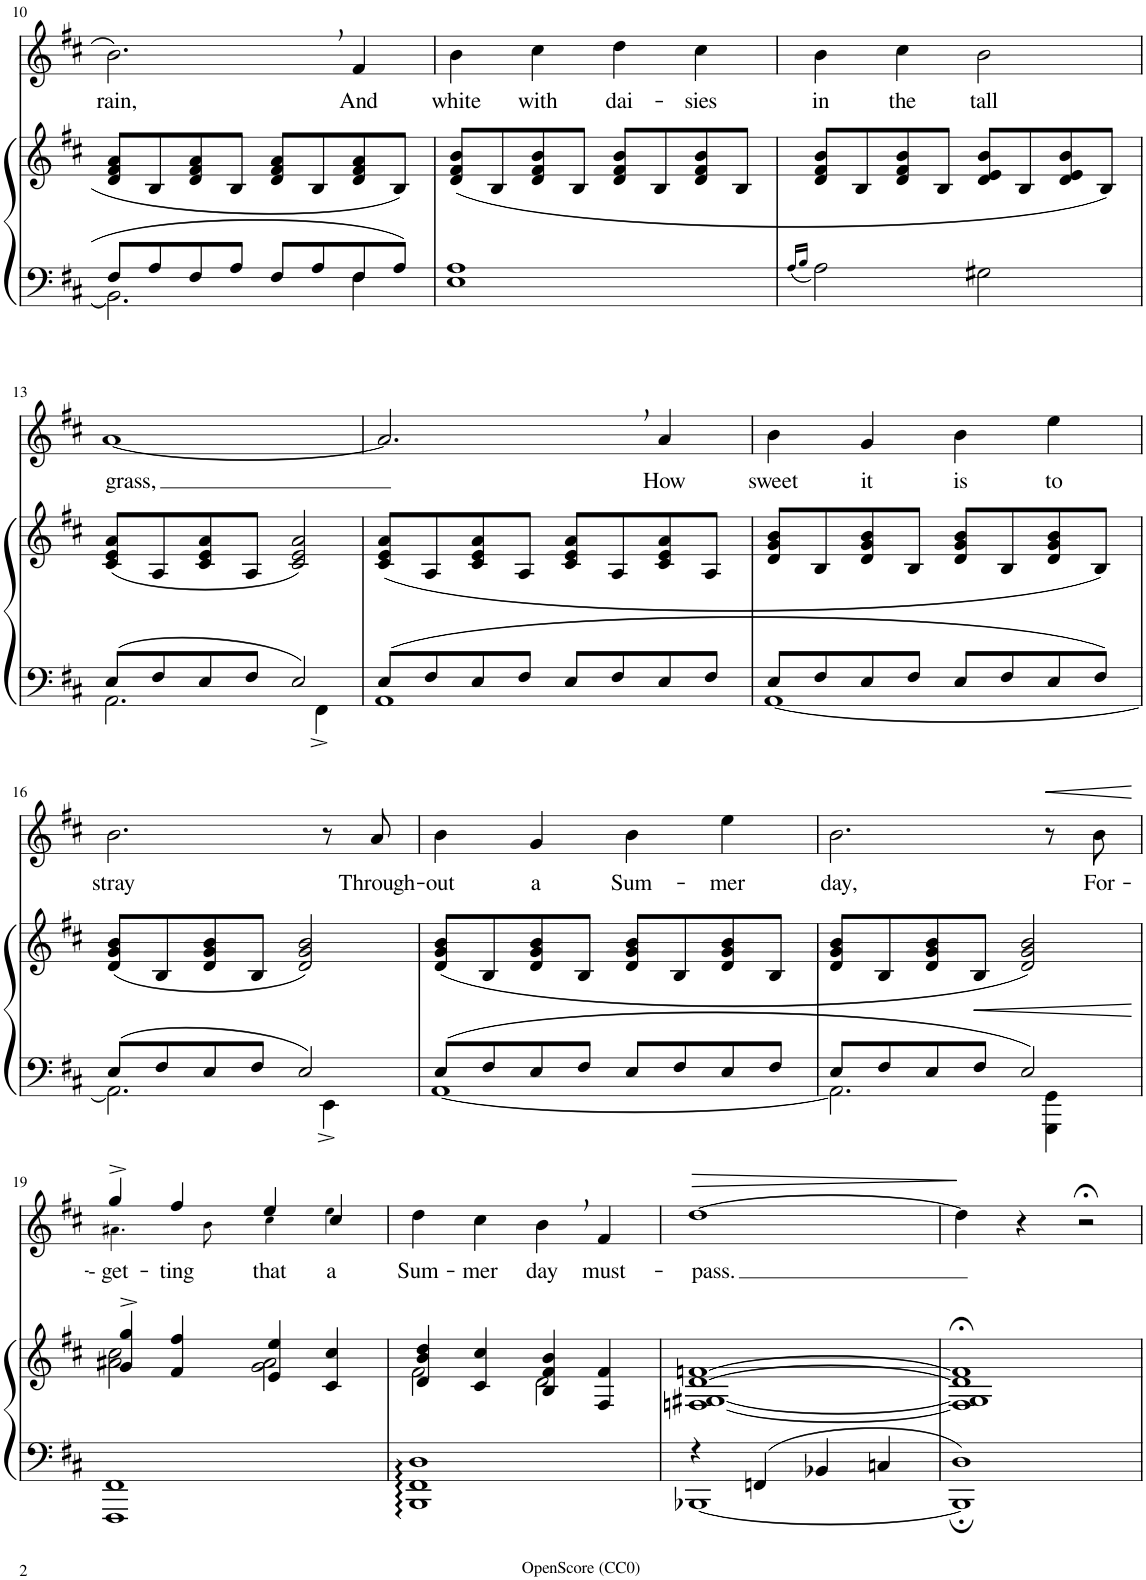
**kern	**kern	**dynam	**kern	**text	**dynam
*part2	*part2	*part2	*part1	*part1	*part1
*staff3	*staff2	*staff2/3	*staff1	*staff1	*staff1
*I"Piano	*	*	*I"Voice	*	*
*I'Pno	*	*	*	*	*
!!LO:PB:g=z
*clefF4	*clefG2	*	*clefG2	*	*
*k[f#c#]	*k[f#c#]	*	*k[f#c#]	*	*
*M4/4	*M4/4	*	*M4/4	*	*
=10	=10	=10	=10	=10	=10
*^	*	*	*	*	*
!	!	!	!	!	!LO:LY:b	!
8F#/L	2.BB\]	8d/ 8f#/ 8a/L	.	2.b,\	rain,	.
8A/	.	8B/	.	.	.	.
8F#/	.	8d/ 8f#/ 8a/	.	.	.	.
8A/J	.	8B/J	.	.	.	.
8F#/L	.	8d/ 8f#/ 8a/L	.	.	.	.
8A/	.	8B/	.	.	.	.
!	!	!	!	!	!LO:LY:b	!
8F#/	4F#\	8d/ 8f#/ 8a/	.	4f#/	And	.
8A/J	.	8B/J	.	.	.	.
*v	*v	*	*	*	*	*
=11	=11	=11	=11	=11	=11
!	!	!	!	!LO:LY:b	!
1E 1A	(<8d/ 8f#/ 8b/L	.	4b\	white	.
.	8B/	.	.	.	.
!	!	!	!	!LO:LY:b	!
.	8d/ 8f#/ 8b/	.	4cc#\	with	.
.	8B/J	.	.	.	.
!	!	!	!	!LO:LY:b	!
.	8d/ 8f#/ 8b/L	.	4dd\	dai-	.
.	8B/	.	.	.	.
!	!	!	!	!LO:LY:b	!
.	8d/ 8f#/ 8b/	.	4cc#\	-sies	.
.	8B/J	.	.	.	.
=12	=12	=12	=12	=12	=12
16qA/LL	.	.	.	.	.
16qB/JJ	.	.	.	.	.
!	!	!	!	!LO:LY:b	!
2A\	8d/ 8f#/ 8b/L	.	4b\	in	.
.	8B/	.	.	.	.
!	!	!	!	!LO:LY:b	!
.	8d/ 8f#/ 8b/	.	4cc#\	the	.
.	8B/J	.	.	.	.
!	!	!	!	!LO:LY:b	!
2G#X\	8d/ 8e/ 8b/L	.	2b\	tall	.
.	8B/	.	.	.	.
.	8d/ 8e/ 8b/	.	.	.	.
.	8B/J)	.	.	.	.
!!LO:LB:g=z
=13	=13	=13	=13	=13	=13
*^	*	*	*	*	*
!	!	!	!	!	!LO:LY:b	!
8E/L	2.AA\	(8c#/ 8e/ 8a/L	.	[1a	grass,	.
8F#/	.	8A/	.	.	.	.
8E/	.	8c#/ 8e/ 8a/	.	.	.	.
8F#/J	.	8A/J	.	.	.	.
2E/	.	2c#/ 2e/ 2a/)	.	.	.	.
.	4FF#^\	.	.	.	.	.
=14	=14	=14	=14	=14	=14	=14
8E/L	1AA	(<8c#/ 8e/ 8a/L	.	2.a,/]	.	.
8F#/	.	8A/	.	.	.	.
8E/	.	8c#/ 8e/ 8a/	.	.	.	.
8F#/J	.	8A/J	.	.	.	.
8E/L	.	8c#/ 8e/ 8a/L	.	.	.	.
8F#/	.	8A/	.	.	.	.
!	!	!	!	!	!LO:LY:b	!
8E/	.	8c#/ 8e/ 8a/	.	4a/	How	.
8F#/J	.	8A/J	.	.	.	.
=15	=15	=15	=15	=15	=15	=15
!	!	!	!	!	!LO:LY:b	!
8E/L	[1AA	8d/ 8g/ 8b/L	.	4b\	sweet	.
8F#/	.	8B/	.	.	.	.
!	!	!	!	!	!LO:LY:b	!
8E/	.	8d/ 8g/ 8b/	.	4g/	it	.
8F#/J	.	8B/J	.	.	.	.
!	!	!	!	!	!LO:LY:b	!
8E/L	.	8d/ 8g/ 8b/L	.	4b\	is	.
8F#/	.	8B/	.	.	.	.
!	!	!	!	!	!LO:LY:b	!
8E/	.	8d/ 8g/ 8b/	.	4ee\	to	.
8F#/J	.	8B/J)	.	.	.	.
!!LO:LB:g=z
=16	=16	=16	=16	=16	=16	=16
!	!	!	!	!	!LO:LY:b	!
8E/L	2.AA\]	(8d/ 8g/ 8b/L	.	2.b\	stray	.
8F#/	.	8B/	.	.	.	.
8E/	.	8d/ 8g/ 8b/	.	.	.	.
8F#/J	.	8B/J	.	.	.	.
2E/	.	2d/ 2g/ 2b/)	.	.	.	.
.	4EE^\	.	.	8r	.	.
!	!	!	!	!	!LO:LY:b	!
.	.	.	.	8a/	Through-	.
=17	=17	=17	=17	=17	=17	=17
!	!	!	!	!	!LO:LY:b	!
8E/L	[1AA	(<8d/ 8g/ 8b/L	.	4b\	-out	.
8F#/	.	8B/	.	.	.	.
!	!	!	!	!	!LO:LY:b	!
8E/	.	8d/ 8g/ 8b/	.	4g/	a	.
8F#/J	.	8B/J	.	.	.	.
!	!	!	!	!	!LO:LY:b	!
8E/L	.	8d/ 8g/ 8b/L	.	4b\	Sum-	.
8F#/	.	8B/	.	.	.	.
!	!	!	!	!	!LO:LY:b	!
8E/	.	8d/ 8g/ 8b/	.	4ee\	-mer	.
8F#/J	.	8B/J	.	.	.	.
=18	=18	=18	=18	=18	=18	=18
!	!	!	!	!	!LO:LY:b	!
8E/L	2.AA\]	8d/ 8g/ 8b/L	.	2.b\	day,	.
8F#/	.	8B/	.	.	.	.
8E/	.	8d/ 8g/ 8b/	.	.	.	.
!	!	!	!LO:HP:b	!	!	!
8F#/J	.	8B/J	<	.	.	.
2E/	.	2d/ 2g/ 2b/)	.	.	.	.
!	!	!	!	!	!	!LO:HP:b
.	4GGG\ 4GG\	.	.	8r	.	<
!	!	!	!	!	!LO:LY:b	!
.	.	.	.	8b\	For-	.
*v	*v	*	*	*	*	*
.	.	[	.	.	[
!!LO:LB:g=z
=19	=19	=19	=19	=19	=19
*	*^	*	*	*	*
!	!	!	!	!	!LO:LY:b	!
*	*	*	*	*^	*	*
1FFF# 1FF#	4g/^ 4gg/^	2a#X\ 2cc#\	.	4gg^/	4.a#X!\	-- get-	.
!	!	!	!	!	!	!LO:LY:b	!
.	4f#/ 4ff#/	.	.	4ff#/	.	-ting	.
.	.	.	.	.	8b!\	.	.
!	!	!	!	!	!	!LO:LY:b	!
.	4e/ 4ee/	2g\ 2a#\	.	4ee/	4cc#!\	that	.
!	!	!	!	!	!	!LO:LY:b	!
.	4c#/ 4cc#/	.	.	4cc#/	4ee!\	a	.
=20	=20	=20	=20	=20	=20	=20	=20
!	!	!	!	!	!	!LO:LY:b	!
*	*	*	*	*v	*v	*	*
1BBB 1FF# 1D	4d/ 4b/ 4dd/	2f#\	.	4dd\	Sum-	.
!	!	!	!	!	!LO:LY:b	!
.	4c#/ 4cc#/	.	.	4cc#\	-mer	.
!	!	!	!	!	!LO:LY:b	!
.	4B/ 4f#/ 4b/	2d\	.	4b,\	day	.
!	!	!	!	!	!LO:LY:b	!
.	4F#/ 4f#/	.	.	4f#/	must-	.
*	*v	*v	*	*	*	*
=21	=21	=21	=21	=21	=21
*^	*	*	*	*	*
!	!	!	!	!	!LO:LY:b	!LO:HP:b
4r	[1BBB-X	[1Fn [<1G#X [>1d [1fn	.	[1dd	-pass.	>
4FFn/	.	.	.	.	.	.
4BB-X/	.	.	.	.	.	.
4Cn/	.	.	.	.	.	.
=22	=22	=22	=22	=22	=22	=22
1D	1BBB-;]	1F];< 1G#];< 1d];< 1f];<	.	4dd\]	.	.
.	.	.	.	4r	.	]
.	.	.	.	2r;<	.	.
*v	*v	*	*	*	*	*
=	=	=	=	=	=
*-	*-	*-	*-	*-	*-
